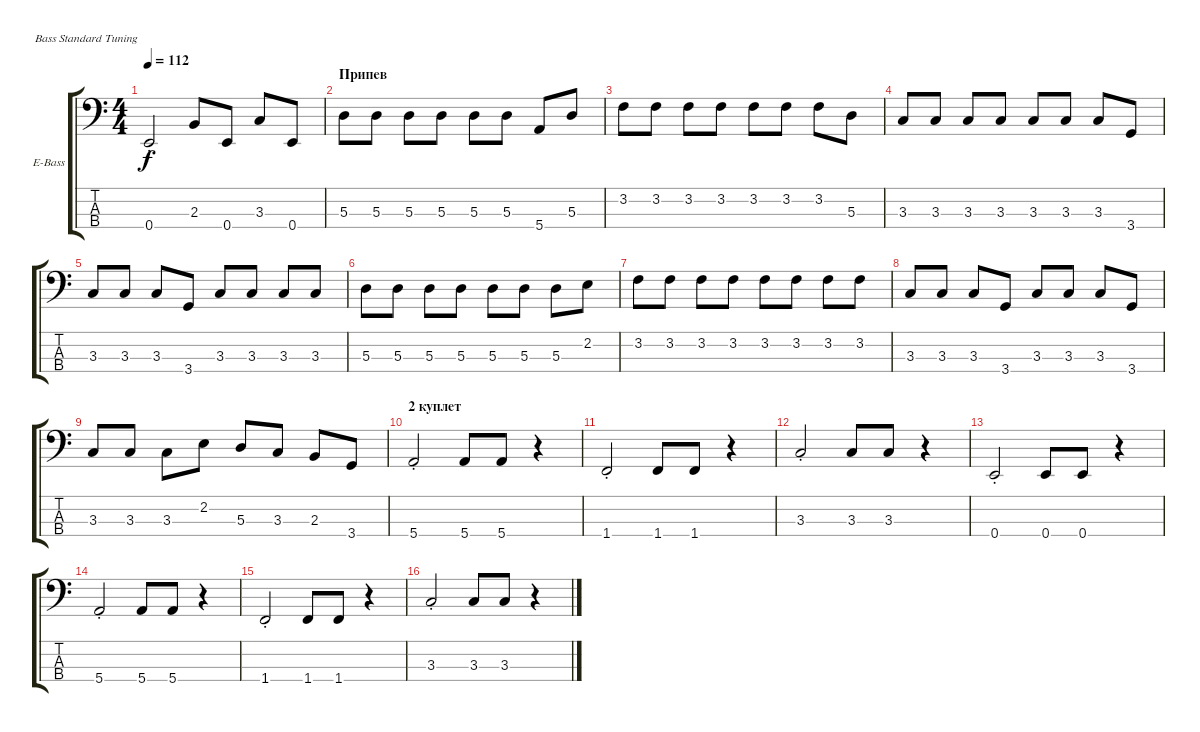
\defaultSystemsLayout 4
\bracketExtendMode groupsimilarinstruments
\firstSystemTrackNameOrientation horizontal
\otherSystemsTrackNameOrientation horizontal
\track ("Electric Bass" "E-Bass") {instrument electricbassfinger}
\staff {score tabs}
\tuning (G2 D2 A1 E1)
\ts (4 4)
\tempo 112
\clef f4
\ks c
0.4{st}.2{dy f} 2.3.8 0.4.8 3.3.8 0.4.8 |
\section ("" "Припев")
5.3.8 5.3.8 5.3.8 5.3.8 5.3.8 5.3.8 5.4.8 5.3.8 |
3.2.8 3.2.8 3.2.8 3.2.8 3.2.8 3.2.8 3.2.8 5.3.8 |
3.3.8 3.3.8 3.3.8 3.3.8 3.3.8 3.3.8 3.3.8 3.4.8 |
3.3.8 3.3.8 3.3.8 3.4.8 3.3.8 3.3.8 3.3.8 3.3.8 |
5.3.8 5.3.8 5.3.8 5.3.8 5.3.8 5.3.8 5.3.8 2.2.8 |
3.2.8 3.2.8 3.2.8 3.2.8 3.2.8 3.2.8 3.2.8 3.2.8 |
3.3.8 3.3.8 3.3.8 3.4.8 3.3.8 3.3.8 3.3.8 3.4.8 |
3.3.8 3.3.8 3.3.8 2.2.8 5.3.8 3.3.8 2.3.8 3.4.8 |
\section ("" "2 куплет")
5.4{st}.2 5.4.8 5.4.8 r.4 |
1.4{st}.2 1.4.8 1.4.8 r.4 |
3.3{st}.2 3.3.8 3.3.8 r.4 |
0.4{st}.2 0.4.8 0.4.8 r.4 |
5.4{st}.2 5.4.8 5.4.8 r.4 |
1.4{st}.2 1.4.8 1.4.8 r.4 |
3.3{st}.2 3.3.8 3.3.8 r.4
